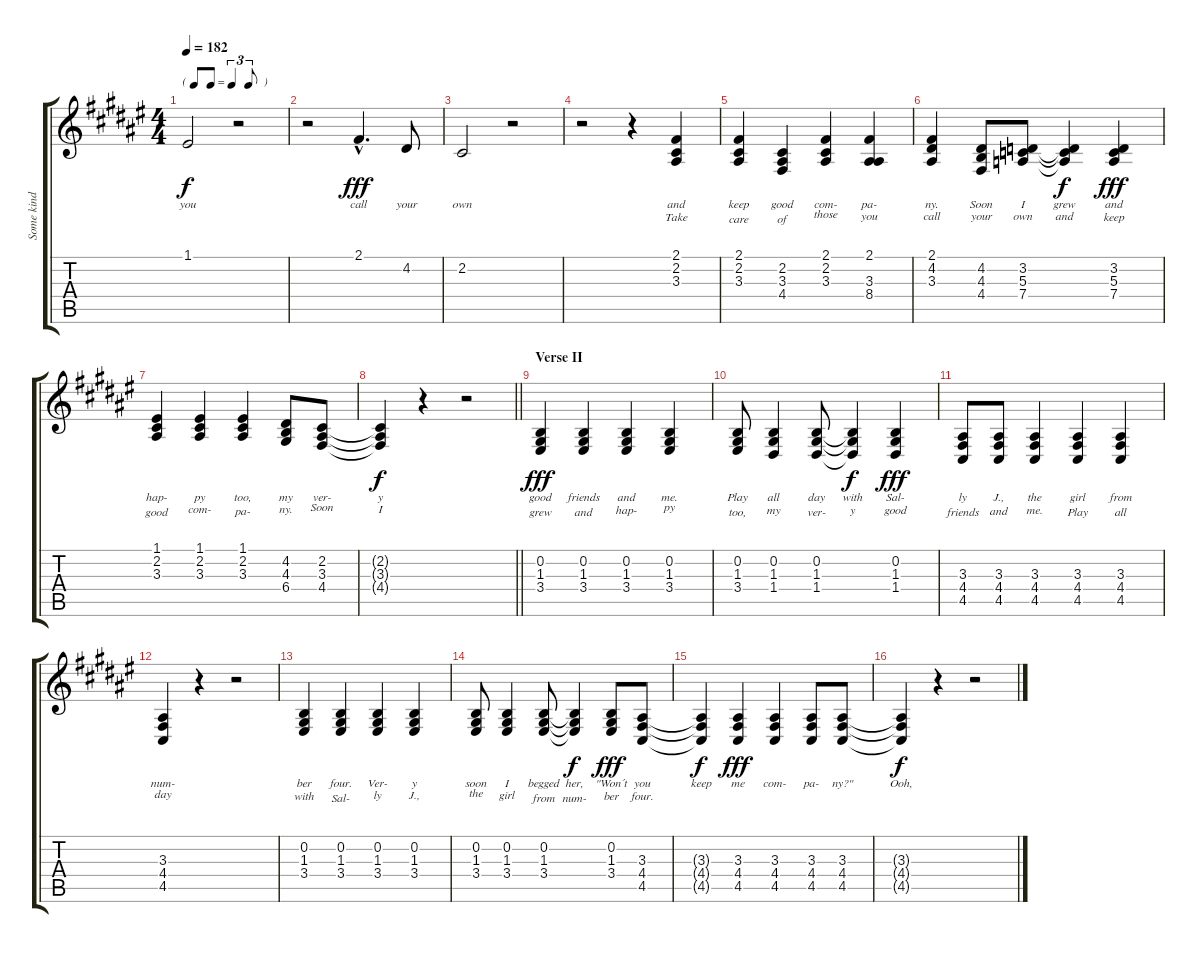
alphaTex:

\track ("Some kind of vocal interpretations" "Some kind ") {instrument lead6voice}
\staff {score tabs}
\tuning (E4 B3 G3 D3 A2 E2) {hide}
\ts (4 4)
\tf triplet8th
\tempo 182
\clef g2
\ks f#
1.1{t}.2{lyrics (0 "you") lyrics (1 "") lyrics (2 "") lyrics (3 "") lyrics (4 "") dy f} r.2 |
r.2 2.1{hac}.4{d lyrics (0 "call") lyrics (1 "") lyrics (2 "") lyrics (3 "") lyrics (4 "") dy fff} 4.2.8{lyrics (0 "your") lyrics (1 "") lyrics (2 "") lyrics (3 "") lyrics (4 "")} |
2.2.2{lyrics (0 "own") lyrics (1 "") lyrics (2 "") lyrics (3 "") lyrics (4 "")} r.2 |
r.2 r.4 (2.1 2.2 3.3).4{lyrics (0 "and") lyrics (1 "Take") lyrics (2 "") lyrics (3 "") lyrics (4 "")} |
(2.1 2.2 3.3).4{lyrics (0 "keep") lyrics (1 "care") lyrics (2 "") lyrics (3 "") lyrics (4 "")} (2.2 3.3 4.4).4{lyrics (0 "good") lyrics (1 "of") lyrics (2 "") lyrics (3 "") lyrics (4 "")} (2.1 2.2 3.3).4{lyrics (0 "com-") lyrics (1 "those") lyrics (2 "") lyrics (3 "") lyrics (4 "")} (2.1 3.3 8.4).4{lyrics (0 "pa-") lyrics (1 "you") lyrics (2 "") lyrics (3 "") lyrics (4 "")} |
(2.1 4.2 3.3).4{lyrics (0 "ny.") lyrics (1 "call") lyrics (2 "") lyrics (3 "") lyrics (4 "")} (4.2 4.3 4.4).8{lyrics (0 "Soon") lyrics (1 "your") lyrics (2 "") lyrics (3 "") lyrics (4 "")} (3.2 5.3 7.4).8{lyrics (0 "I") lyrics (1 "own") lyrics (2 "") lyrics (3 "") lyrics (4 "")} (3.2{t} 5.3{t} 7.4{t}).4{lyrics (0 "grew") lyrics (1 "and") lyrics (2 "") lyrics (3 "") lyrics (4 "") dy f} (3.2 5.3 7.4).4{lyrics (0 "and") lyrics (1 "keep") lyrics (2 "") lyrics (3 "") lyrics (4 "") dy fff} |
(1.1 2.2 3.3).4{lyrics (0 "hap-") lyrics (1 "good") lyrics (2 "") lyrics (3 "") lyrics (4 "")} (1.1 2.2 3.3).4{lyrics (0 "py") lyrics (1 "com-") lyrics (2 "") lyrics (3 "") lyrics (4 "")} (1.1 2.2 3.3).4{lyrics (0 "too,") lyrics (1 "pa-") lyrics (2 "") lyrics (3 "") lyrics (4 "")} (4.2 4.3 6.4).8{lyrics (0 "my") lyrics (1 "ny.") lyrics (2 "") lyrics (3 "") lyrics (4 "")} (2.2 3.3 4.4).8{lyrics (0 "ver-") lyrics (1 "Soon") lyrics (2 "") lyrics (3 "") lyrics (4 "")} |
\barLineRight lightlight
(2.2{t} 3.3{t} 4.4{t}).4{lyrics (0 "y") lyrics (1 "I") lyrics (2 "") lyrics (3 "") lyrics (4 "") dy f} r.4 r.2 |
\section ("" "Verse II")
(0.2 1.3 3.4).4{lyrics (0 "good") lyrics (1 "grew") lyrics (2 "") lyrics (3 "") lyrics (4 "") dy fff} (0.2 1.3 3.4).4{lyrics (0 "friends") lyrics (1 "and") lyrics (2 "") lyrics (3 "") lyrics (4 "")} (0.2 1.3 3.4).4{lyrics (0 "and") lyrics (1 "hap-") lyrics (2 "") lyrics (3 "") lyrics (4 "")} (0.2 1.3 3.4).4{lyrics (0 "me.") lyrics (1 "py") lyrics (2 "") lyrics (3 "") lyrics (4 "")} |
(0.2 1.3 3.4).8{lyrics (0 "Play") lyrics (1 "too,") lyrics (2 "") lyrics (3 "") lyrics (4 "")} (0.2 1.3 1.4).4{lyrics (0 "all") lyrics (1 "my") lyrics (2 "") lyrics (3 "") lyrics (4 "")} (0.2 1.3 1.4).8{lyrics (0 "day") lyrics (1 "ver-") lyrics (2 "") lyrics (3 "") lyrics (4 "")} (0.2{t} 1.3{t} 1.4{t}).4{lyrics (0 "with") lyrics (1 "y") lyrics (2 "") lyrics (3 "") lyrics (4 "") dy f} (0.2 1.3 1.4).4{lyrics (0 "Sal-") lyrics (1 "good") lyrics (2 "") lyrics (3 "") lyrics (4 "") dy fff} |
(3.3 4.4 4.5).8{lyrics (0 "ly") lyrics (1 "friends") lyrics (2 "") lyrics (3 "") lyrics (4 "")} (3.3 4.4 4.5).8{lyrics (0 "J.,") lyrics (1 "and") lyrics (2 "") lyrics (3 "") lyrics (4 "")} (3.3 4.4 4.5).4{lyrics (0 "the") lyrics (1 "me.") lyrics (2 "") lyrics (3 "") lyrics (4 "")} (3.3 4.4 4.5).4{lyrics (0 "girl") lyrics (1 "Play") lyrics (2 "") lyrics (3 "") lyrics (4 "")} (3.3 4.4 4.5).4{lyrics (0 "from") lyrics (1 "all") lyrics (2 "") lyrics (3 "") lyrics (4 "")} |
(3.3 4.4 4.5).4{lyrics (0 "num-") lyrics (1 "day") lyrics (2 "") lyrics (3 "") lyrics (4 "")} r.4 r.2 |
(0.2 1.3 3.4).4{lyrics (0 "ber") lyrics (1 "with") lyrics (2 "") lyrics (3 "") lyrics (4 "")} (0.2 1.3 3.4).4{lyrics (0 "four.") lyrics (1 "Sal-") lyrics (2 "") lyrics (3 "") lyrics (4 "")} (0.2 1.3 3.4).4{lyrics (0 "Ver-") lyrics (1 "ly") lyrics (2 "") lyrics (3 "") lyrics (4 "")} (0.2 1.3 3.4).4{lyrics (0 "y") lyrics (1 "J.,") lyrics (2 "") lyrics (3 "") lyrics (4 "")} |
(0.2 1.3 3.4).8{lyrics (0 "soon") lyrics (1 "the") lyrics (2 "") lyrics (3 "") lyrics (4 "")} (0.2 1.3 3.4).4{lyrics (0 "I") lyrics (1 "girl") lyrics (2 "") lyrics (3 "") lyrics (4 "")} (0.2 1.3 3.4).8{lyrics (0 "begged") lyrics (1 "from") lyrics (2 "") lyrics (3 "") lyrics (4 "")} (0.2{t} 1.3{t} 3.4{t}).4{lyrics (0 "her,") lyrics (1 "num-") lyrics (2 "") lyrics (3 "") lyrics (4 "") dy f} (0.2 1.3 3.4).8{lyrics (0 "\"Won´t") lyrics (1 "ber") lyrics (2 "") lyrics (3 "") lyrics (4 "") dy fff} (3.3 4.4 4.5).8{lyrics (0 "you") lyrics (1 "four.") lyrics (2 "") lyrics (3 "") lyrics (4 "")} |
(3.3{t} 4.4{t} 4.5{t}).4{lyrics (0 "keep") lyrics (1 "") lyrics (2 "") lyrics (3 "") lyrics (4 "") dy f} (3.3 4.4 4.5).4{lyrics (0 "me") lyrics (1 "") lyrics (2 "") lyrics (3 "") lyrics (4 "") dy fff} (3.3 4.4 4.5).4{lyrics (0 "com-") lyrics (1 "") lyrics (2 "") lyrics (3 "") lyrics (4 "")} (3.3 4.4 4.5).8{lyrics (0 "pa-") lyrics (1 "") lyrics (2 "") lyrics (3 "") lyrics (4 "")} (3.3 4.4 4.5).8{lyrics (0 "ny?\"") lyrics (1 "") lyrics (2 "") lyrics (3 "") lyrics (4 "")} |
(3.3{t} 4.4{t} 4.5{t}).4{lyrics (0 "Ooh,") lyrics (1 "") lyrics (2 "") lyrics (3 "") lyrics (4 "") dy f} r.4 r.2
